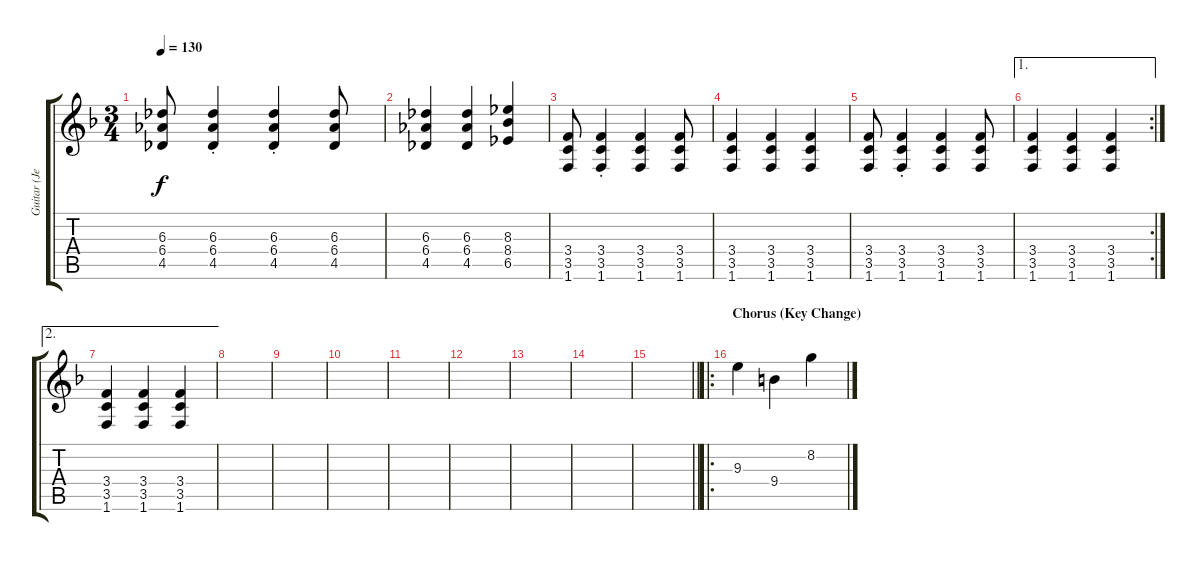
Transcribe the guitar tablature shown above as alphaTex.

\track ("Guitar (Jenny)" "Guitar (Je") {instrument acousticguitarsteel}
\staff {score tabs}
\tuning (E4 B3 G3 D3 A2 E2) {hide}
\ts (3 4)
\tempo 130
\clef g2
\ks dminor
(6.3 6.4 4.5).8{dy f} (6.3{st} 6.4{st} 4.5{st}).4 (6.3{st} 6.4{st} 4.5{st}).4 (6.3 6.4 4.5).8 |
(6.3 6.4 4.5).4 (6.3 6.4 4.5).4 (8.3 8.4 6.5).4 |
(3.4 3.5 1.6).8 (3.4{st} 3.5{st} 1.6{st}).4 (3.4 3.5 1.6).4 (3.4 3.5 1.6).8 |
(3.4 3.5 1.6).4 (3.4 3.5 1.6).4 (3.4 3.5 1.6).4 |
(3.4 3.5 1.6).8 (3.4{st} 3.5{st} 1.6{st}).4 (3.4 3.5 1.6).4 (3.4 3.5 1.6).8 |
\ae 1
\rc 2
(3.4 3.5 1.6).4 (3.4 3.5 1.6).4 (3.4 3.5 1.6).4 |
\ae 2
(3.4 3.5 1.6).4 (3.4 3.5 1.6).4 (3.4 3.5 1.6).4 |
|
|
|
|
|
|
|
\barLineRight lightlight
|
\ro
\section ("" "Chorus (Key Change)")
9.3.4 9.4.4 8.2.4
